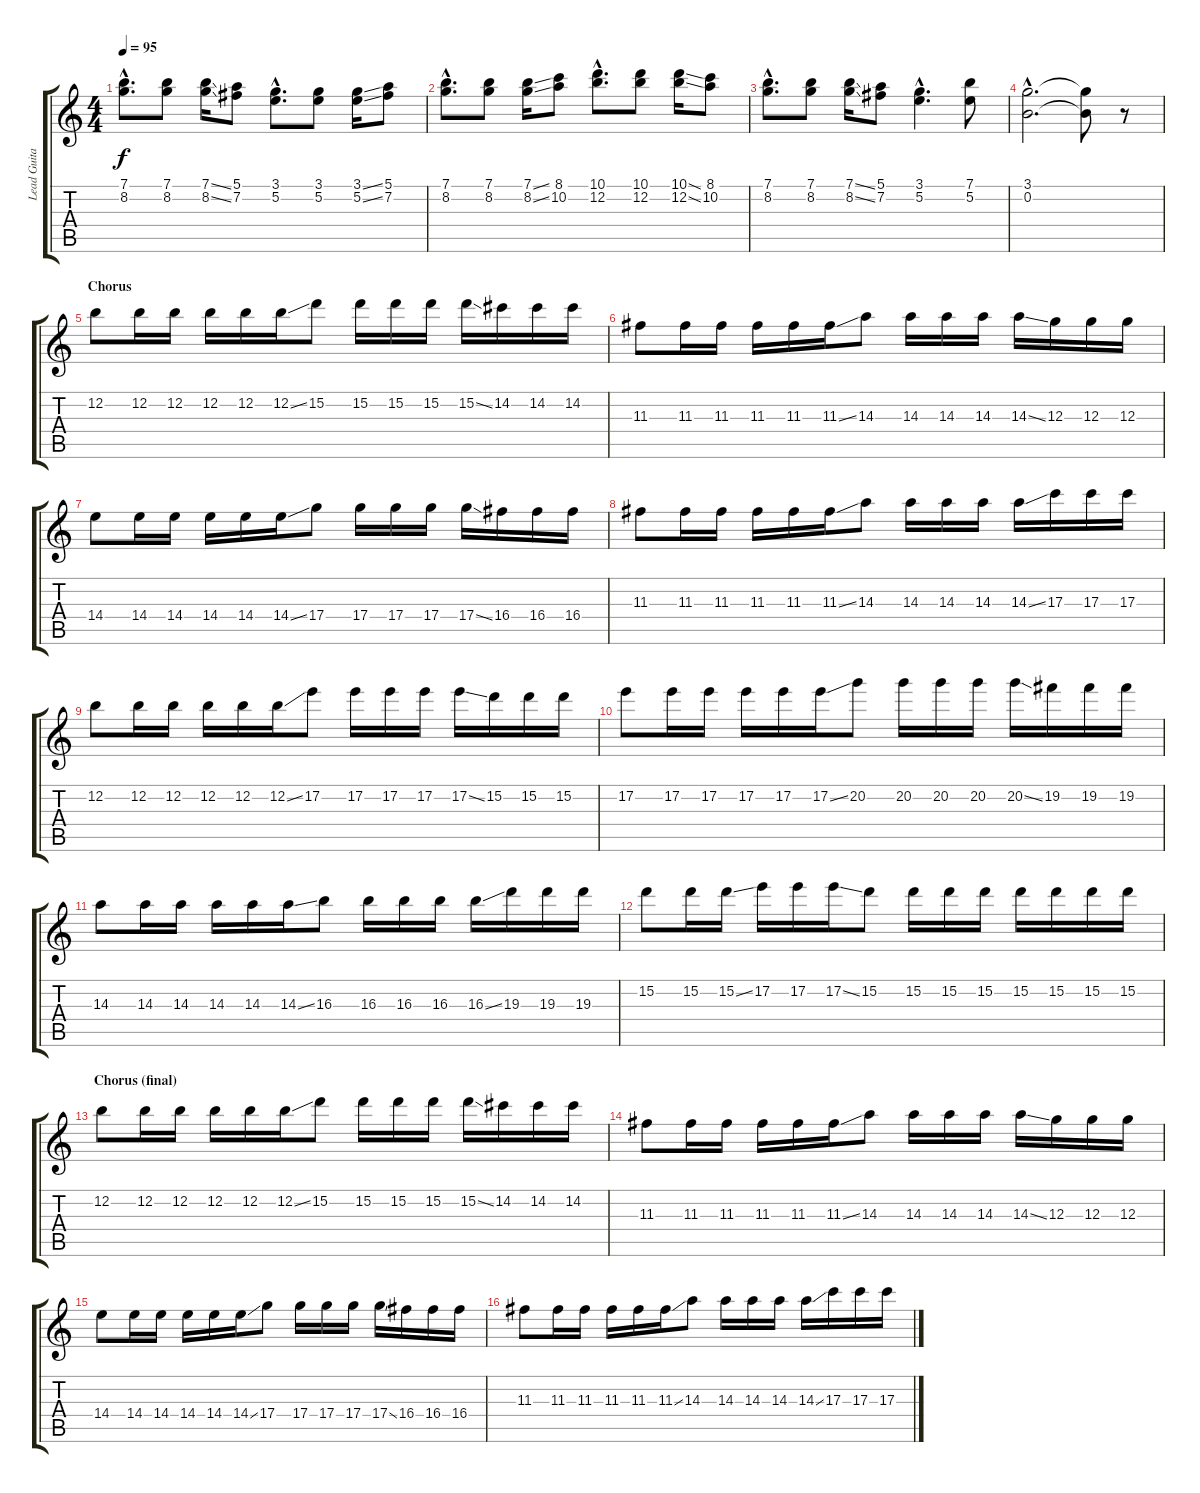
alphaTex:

\track ("Lead Guitar" "Lead Guita") {instrument acousticguitarsteel}
\staff {score tabs}
\tuning (E4 B3 G3 D3 A2 E2) {hide}
\ts (4 4)
\tempo 95
\clef g2
\ks c
(7.1{hac} 8.2{hac}).8{d dy f} (7.1 8.2).8 (7.1{ss} 8.2{ss}).16 (5.1 7.2).8 (3.1{hac} 5.2{hac}).8{d} (3.1 5.2).8 (3.1{ss} 5.2{ss}).16 (5.1 7.2).8 |
(7.1{hac} 8.2{hac}).8{d} (7.1 8.2).8 (7.1{ss} 8.2{ss}).16 (8.1 10.2).8 (10.1{hac} 12.2{hac}).8{d} (10.1 12.2).8 (10.1{ss} 12.2{ss}).16 (8.1 10.2).8 |
(7.1{hac} 8.2{hac}).8{d} (7.1 8.2).8 (7.1{ss} 8.2{ss}).16 (5.1 7.2).8 (3.1{hac} 5.2{hac}).4{d} (7.1 5.2).8 |
(3.1{hac} 0.2{hac}).2{d} (3.1{t} 0.2{t}).8 r.8 |
\section ("" "Chorus")
12.2.8 12.2.16 12.2.16 12.2.16 12.2.16 12.2{ss}.16 15.2.8 15.2.16 15.2.16 15.2.16 15.2{ss}.16 14.2.16 14.2.16 14.2.16 |
11.3.8 11.3.16 11.3.16 11.3.16 11.3.16 11.3{ss}.16 14.3.8 14.3.16 14.3.16 14.3.16 14.3{ss}.16 12.3.16 12.3.16 12.3.16 |
14.4.8 14.4.16 14.4.16 14.4.16 14.4.16 14.4{ss}.16 17.4.8 17.4.16 17.4.16 17.4.16 17.4{ss}.16 16.4.16 16.4.16 16.4.16 |
11.3.8 11.3.16 11.3.16 11.3.16 11.3.16 11.3{ss}.16 14.3.8 14.3.16 14.3.16 14.3.16 14.3{ss}.16 17.3.16 17.3.16 17.3.16 |
12.2.8 12.2.16 12.2.16 12.2.16 12.2.16 12.2{ss}.16 17.2.8 17.2.16 17.2.16 17.2.16 17.2{ss}.16 15.2.16 15.2.16 15.2.16 |
17.2.8 17.2.16 17.2.16 17.2.16 17.2.16 17.2{ss}.16 20.2.8 20.2.16 20.2.16 20.2.16 20.2{ss}.16 19.2.16 19.2.16 19.2.16 |
14.3.8 14.3.16 14.3.16 14.3.16 14.3.16 14.3{ss}.16 16.3.8 16.3.16 16.3.16 16.3.16 16.3{ss}.16 19.3.16 19.3.16 19.3.16 |
15.2.8 15.2.16 15.2{ss}.16 17.2.16 17.2.16 17.2{ss}.16 15.2.8 15.2.16 15.2.16 15.2.16 15.2.16 15.2.16 15.2.16 15.2.16 |
\section ("" "Chorus (final)")
12.2.8 12.2.16 12.2.16 12.2.16 12.2.16 12.2{ss}.16 15.2.8 15.2.16 15.2.16 15.2.16 15.2{ss}.16 14.2.16 14.2.16 14.2.16 |
11.3.8 11.3.16 11.3.16 11.3.16 11.3.16 11.3{ss}.16 14.3.8 14.3.16 14.3.16 14.3.16 14.3{ss}.16 12.3.16 12.3.16 12.3.16 |
14.4.8 14.4.16 14.4.16 14.4.16 14.4.16 14.4{ss}.16 17.4.8 17.4.16 17.4.16 17.4.16 17.4{ss}.16 16.4.16 16.4.16 16.4.16 |
11.3.8 11.3.16 11.3.16 11.3.16 11.3.16 11.3{ss}.16 14.3.8 14.3.16 14.3.16 14.3.16 14.3{ss}.16 17.3.16 17.3.16 17.3.16
